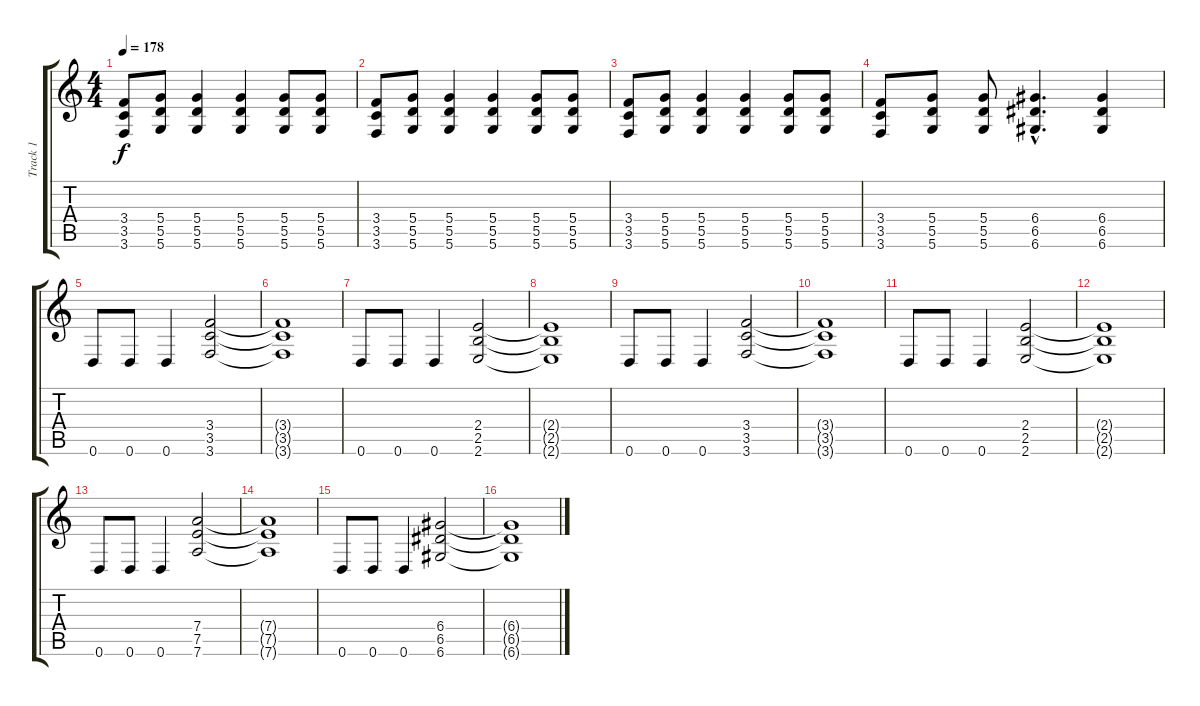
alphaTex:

\track ("Track 1" "Track 1") {instrument overdrivenguitar}
\staff {score tabs}
\tuning (E4 B3 G3 D3 A2 D2) {hide}
\ts (4 4)
\tempo 178
\clef g2
\ks c
(3.4 3.5 3.6).8{dy f} (5.4 5.5 5.6).8 (5.4 5.5 5.6).4 (5.4 5.5 5.6).4 (5.4 5.5 5.6).8 (5.4 5.5 5.6).8 |
(3.4 3.5 3.6).8 (5.4 5.5 5.6).8 (5.4 5.5 5.6).4 (5.4 5.5 5.6).4 (5.4 5.5 5.6).8 (5.4 5.5 5.6).8 |
(3.4 3.5 3.6).8 (5.4 5.5 5.6).8 (5.4 5.5 5.6).4 (5.4 5.5 5.6).4 (5.4 5.5 5.6).8 (5.4 5.5 5.6).8 |
(3.4 3.5 3.6).8 (5.4 5.5 5.6).8 (5.4 5.5 5.6).8 (6.4{hac} 6.5{hac} 6.6{hac}).4{d} (6.4 6.5 6.6).4 |
0.6.8 0.6.8 0.6.4 (3.4 3.5 3.6).2 |
(3.4{t} 3.5{t} 3.6{t}).1 |
0.6.8 0.6.8 0.6.4 (2.4 2.5 2.6).2 |
(2.4{t} 2.5{t} 2.6{t}).1 |
0.6.8 0.6.8 0.6.4 (3.4 3.5 3.6).2 |
(3.4{t} 3.5{t} 3.6{t}).1 |
0.6.8 0.6.8 0.6.4 (2.4 2.5 2.6).2 |
(2.4{t} 2.5{t} 2.6{t}).1 |
0.6.8 0.6.8 0.6.4 (7.4 7.5 7.6).2 |
(7.4{t} 7.5{t} 7.6{t}).1 |
0.6.8 0.6.8 0.6.4 (6.4 6.5 6.6).2 |
(6.4{t} 6.5{t} 6.6{t}).1
